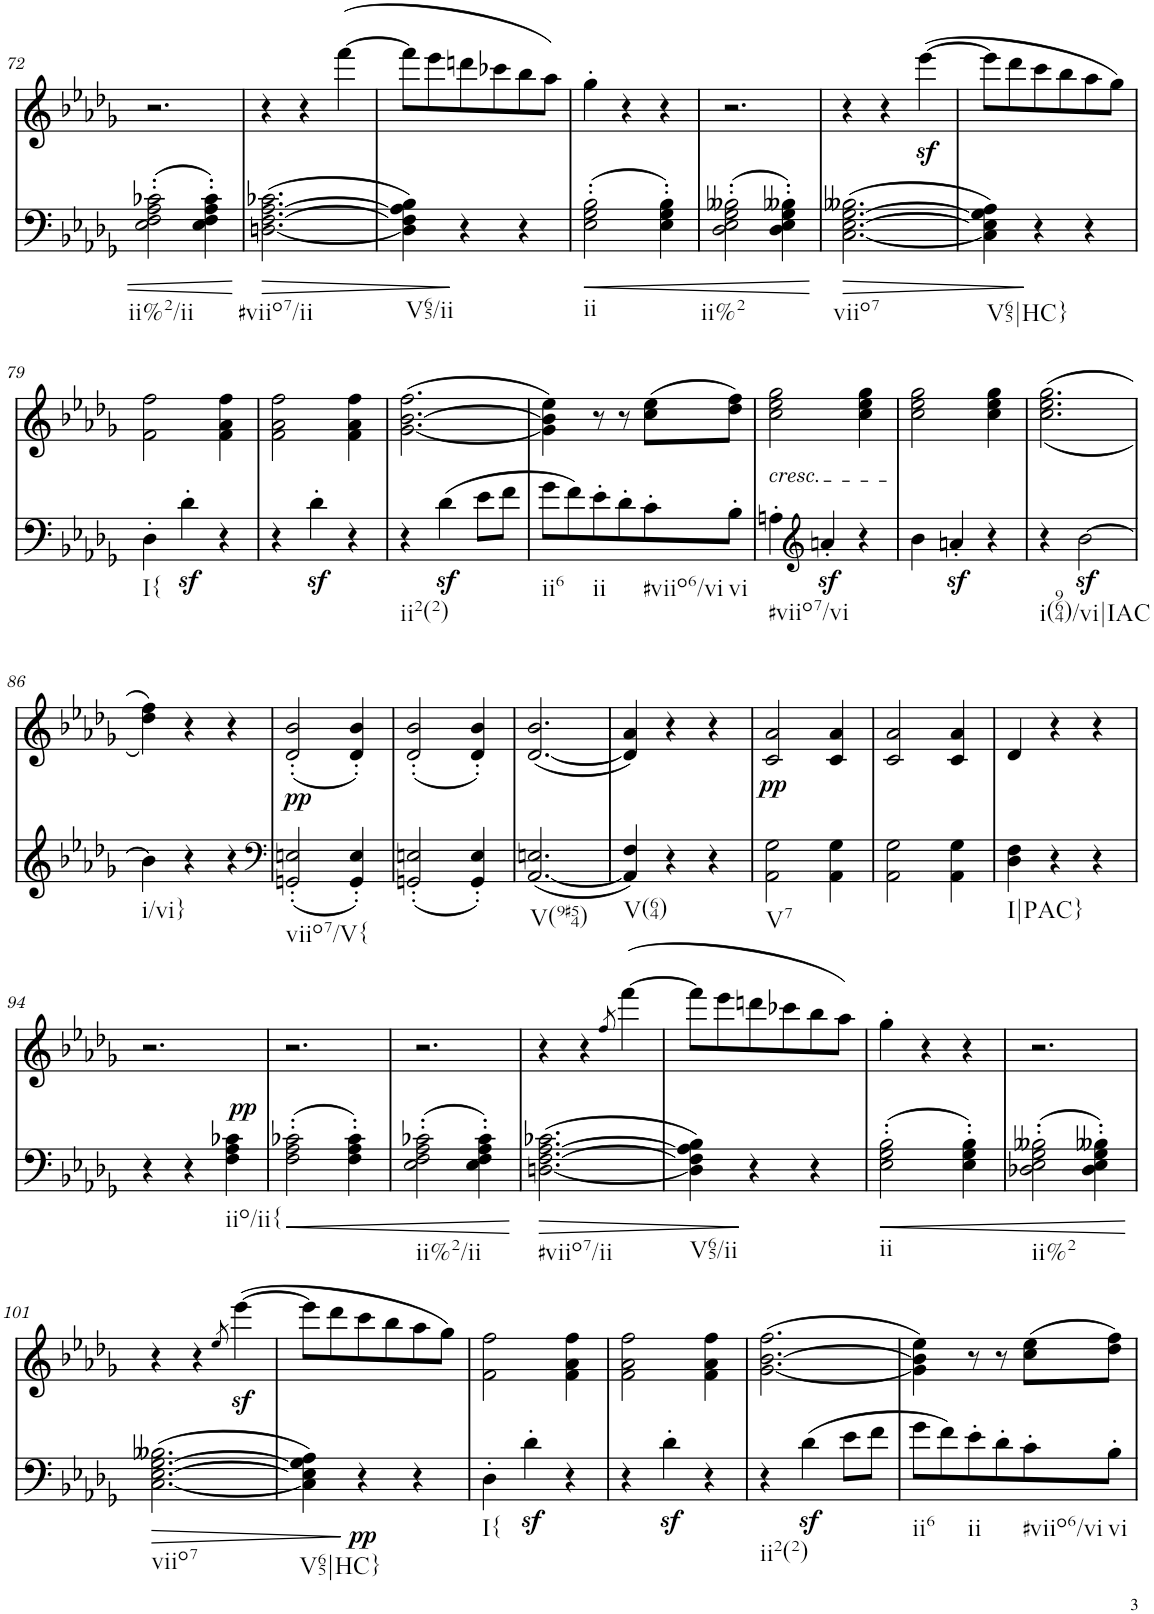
**kern	**text	**dynam	**kern	**text	**dynam
*part2	*part2	*part2	*part1	*part1	*part1
*staff2	*staff2	*staff2	*staff1	*staff1	*staff1
*I"piano	*	*	*I"piano	*	*
*I'Pno	*	*	*I'Pno	*	*
!!LO:PB:g=z
*clefF4	*	*	*clefG2	*	*
*k[b-e-a-d-g-]	*	*	*k[b-e-a-d-g-]	*	*
*M3/4	*	*	*M3/4	*	*
=72	=72	=72	=72	=72	=72
!LO:TX:b:t=ii%2/ii	!	!	!	!	!
(2E-\' 2F\' 2A-\' 2c-X\'	.	.	2.r	.	.
4E-\' 4F\' 4A-\' 4c-\')	.	.	.	.	.
=73	=73	=73	=73	=73	=73
!LO:TX:b:t=#viio7/ii	!	!	!	!	!
!	!LO:LY:b	!LO:HP:b	!	!	!
(>[2.Dn\ [2.F\ [2.A-\ 2.c-X\	>	>	4r	.	.
.	.	.	4r	.	.
.	.	.	([4fff\	.	.
=74	=74	=74	=74	=74	=74
!LO:TX:b:t=V65/ii	!	!	!	!	!
4D\] 4F\] 4A-\] 4B-\)	.	.	8fff\L]	.	.
.	.	.	8eee-\	.	.
4r	.	]	8dddn\	.	.
.	.	.	8ccc-X\	.	.
4r	.	.	8bb-\	.	.
.	.	.	8aa-\J)	.	.
=75	=75	=75	=75	=75	=75
!LO:TX:b:t=ii	!	!	!	!	!
!	!LO:LY:b	!LO:HP:b	!	!	!
(2E-\' 2G-\' 2B-\'	<	<	4gg-'\	.	.
.	.	.	4r	.	.
4E-\' 4G-\' 4B-\')	.	.	4r	.	.
=76	=76	=76	=76	=76	=76
!LO:TX:b:t=ii%2	!	!	!	!	!
(2D-\' 2E-\' 2G-\' 2B--X\'	.	.	2.r	.	.
4D-\' 4E-\' 4G-\' 4B--X\')	.	.	.	.	.
.	.	[	.	.	.
=77	=77	=77	=77	=77	=77
!LO:TX:b:t=viio7	!	!	!	!	!
!	!LO:LY:b	!LO:HP:b	!	!	!
(>[2.C\ [2.E-\ [2.G-\ 2.B--X\	>	>	4r	.	.
.	.	.	4r	.	.
.	.	.	([4eee-z<\	.	.
=78	=78	=78	=78	=78	=78
!LO:TX:b:t=V65|HC}	!	!	!	!	!
4C\] 4E-\] 4G-\] 4A-\)	.	.	8eee-\L]	.	.
.	.	.	8ddd-\	.	.
4r	.	]	8ccc\	.	.
.	.	.	8bb-\	.	.
4r	.	.	8aa-\	.	.
.	.	.	8gg-\J)	.	.
!!LO:LB:g=z
=79	=79	=79	=79	=79	=79
!LO:TX:b:t=I{	!	!	!	!	!
4D-'\	.	.	2f\ 2ff\	.	.
4d-z<'\	.	.	.	.	.
4r	.	.	4f\ 4a-\ 4ff\	.	.
=80	=80	=80	=80	=80	=80
4r	.	.	2f\ 2a-\ 2ff\	.	.
4d-z<'\	.	.	.	.	.
4r	.	.	4f\ 4a-\ 4ff\	.	.
=81	=81	=81	=81	=81	=81
!LO:TX:b:t=ii2(2)	!	!	!	!	!
4r	.	.	(>[2.g-\ [2.b-\ 2.ff\	.	.
(4d-z<\	.	.	.	.	.
8e-\L	.	.	.	.	.
8f\J	.	.	.	.	.
=82	=82	=82	=82	=82	=82
!LO:TX:b:t=ii6	!	!	!	!	!
8g-\L	.	.	4g-\] 4b-\] 4ee-\)	.	.
8f\)	.	.	.	.	.
!LO:TX:b:t=ii	!	!	!	!	!
8e-'\	.	.	8r	.	.
8d-'\	.	.	8r	.	.
!LO:TX:b:t=#viio6/vi	!	!	!	!	!
8c'\	.	.	(8cc\ 8ee-\L	.	.
!LO:TX:b:t=vi	!	!	!	!	!
8B-'\J	.	.	8dd-\ 8ff\J)	.	.
=83	=83	=83	=83	=83	=83
!	!	!	!LO:TX:b:i:t=cresc.	!	!
!LO:TX:b:t=#viio7/vi	!	!	!	!	!
!	!	!	!	!LO:LY:b	!
4An'\	.	.	2cc\ 2ee-\ 2gg-\	<	.
*clefG2	*	*	*	*	*
4anz<'/	.	.	.	.	.
4r	.	.	4cc\ 4ee-\ 4gg-\	.	.
=84	=84	=84	=84	=84	=84
4b-\	.	.	2cc\ 2ee-\ 2gg-\	.	.
4anz<'/	.	.	.	.	.
4r	.	.	4cc\ 4ee-\ 4gg-\	.	.
=85	=85	=85	=85	=85	=85
!LO:TX:b:t=i(964)/vi|IAC	!	!	!	!	!
4r	.	.	(<(2.cc\ 2.ee-\ 2.gg-\	.	.
[2b-z<\	.	.	.	.	.
!!LO:LB:g=z
=86	=86	=86	=86	=86	=86
!LO:TX:b:t=i/vi}	!	!	!	!	!
4b-\]	.	.	4dd-\ 4ff\))	.	.
4r	.	.	4r	.	.
4r	.	.	4r	.	.
=87	=87	=87	=87	=87	=87
*clefF4	*	*	*	*	*
!LO:TX:b:t=viio7/V{	!	!	!	!	!
!	!LO:LY:b	!LO:DY:a	!	!LO:LY:b	!
(2GGn/' 2En/'	pp	pp	(2d-/' 2b-/'	pp	.
4GG/' 4E/')	.	.	4d-/' 4b-/')	.	.
=88	=88	=88	=88	=88	=88
(2GGn/' 2En/'	.	.	(2d-/' 2b-/'	.	.
4GG/' 4E/')	.	.	4d-/' 4b-/')	.	.
=89	=89	=89	=89	=89	=89
!LO:TX:b:t=V(9#54)	!	!	!	!	!
([2.AA-/ 2.En/	.	.	([2.d-/ 2.b-/	.	.
=90	=90	=90	=90	=90	=90
!LO:TX:b:t=V(64)	!	!	!	!	!
4AA-/] 4F/)	.	.	4d-/] 4a-/)	.	.
4r	.	.	4r	.	.
4r	.	.	4r	.	.
=91	=91	=91	=91	=91	=91
!LO:TX:b:t=V7	!	!	!	!	!
!	!LO:LY:b	!	!	!LO:LY:b	!LO:DY:b
2AA-\ 2G-\	pp	.	2c/ 2a-/	pp	pp
4AA-\ 4G-\	.	.	4c/ 4a-/	.	.
=92	=92	=92	=92	=92	=92
2AA-\ 2G-\	.	.	2c/ 2a-/	.	.
4AA-\ 4G-\	.	.	4c/ 4a-/	.	.
=93	=93	=93	=93	=93	=93
!LO:TX:b:t=I|PAC}	!	!	!	!	!
!	!	!	!	!LO:LY:b	!
4D-\ 4F\	.	.	4d-/	pp	.
4r	.	.	4r	.	.
4r	.	.	4r	.	.
!!LO:LB:g=z
=94	=94	=94	=94	=94	=94
4r	.	.	2.r	.	.
4r	.	.	.	.	.
!LO:TX:b:t=iio/ii{	!	!	!	!	!
!	!	!LO:DY:a	!	!	!
4F\ 4A-\ 4c-X\	.	pp	.	.	.
=95	=95	=95	=95	=95	=95
!	!LO:LY:b	!LO:HP:b	!	!	!
(2F\' 2A-\' 2c-X\'	<	<	2.r	.	.
4F\' 4A-\' 4c-\')	.	.	.	.	.
=96	=96	=96	=96	=96	=96
!LO:TX:b:t=ii%2/ii	!	!	!	!	!
(2E-\' 2F\' 2A-\' 2c-X\'	.	.	2.r	.	.
4E-\' 4F\' 4A-\' 4c-\')	.	.	.	.	.
.	.	[	.	.	.
=97	=97	=97	=97	=97	=97
!LO:TX:b:t=#viio7/ii	!	!	!	!	!
!	!LO:LY:b	!LO:HP:b	!	!	!
(>[2.Dn\ [2.F\ [2.A-\ 2.c-X\	>	>	4r	.	.
.	.	.	4r	.	.
.	.	.	8qff/	.	.
.	.	.	([4fff\	.	.
=98	=98	=98	=98	=98	=98
!LO:TX:b:t=V65/ii	!	!	!	!	!
4D\] 4F\] 4A-\] 4B-\)	.	.	8fff\L]	.	.
.	.	.	8eee-\	.	.
4r	.	]	8dddn\	.	.
.	.	.	8ccc-X\	.	.
4r	.	.	8bb-\	.	.
.	.	.	8aa-\J)	.	.
=99	=99	=99	=99	=99	=99
!LO:TX:b:t=ii	!	!	!	!	!
!	!LO:LY:b	!LO:HP:b	!	!	!
(2E-\' 2G-\' 2B-\'	<	<	4gg-'\	.	.
.	.	.	4r	.	.
4E-\' 4G-\' 4B-\')	.	.	4r	.	.
=100	=100	=100	=100	=100	=100
!LO:TX:b:t=ii%2	!	!	!	!	!
(2D-X\' 2E-\' 2G-\' 2B--X\'	.	.	2.r	.	.
4D-\' 4E-\' 4G-\' 4B--X\')	.	.	.	.	.
.	.	[	.	.	.
!!LO:LB:g=z
=101	=101	=101	=101	=101	=101
!LO:TX:b:t=viio7	!	!	!	!	!
!	!LO:LY:b	!LO:HP:b	!	!	!
(>[2.C\ [2.E-\ [2.G-\ 2.B--X\	>	>	4r	.	.
.	.	.	4r	.	.
.	.	.	8qee-/	.	.
.	.	.	([4eee-z<\	.	.
=102	=102	=102	=102	=102	=102
!LO:TX:b:t=V65|HC}	!	!	!	!	!
4C\] 4E-\] 4G-\] 4A-\)	.	.	8eee-\L]	.	.
.	.	.	8ddd-\	.	.
!	!	!LO:DY:n=1:b	!	!	!
4r	.	] pp	8ccc\	.	.
.	.	.	8bb-\	.	.
4r	.	.	8aa-\	.	.
.	.	.	8gg-\J)	.	.
=103	=103	=103	=103	=103	=103
!LO:TX:b:t=I{	!	!	!	!	!
4D-'\	.	.	2f\ 2ff\	.	.
4d-z<'\	.	.	.	.	.
4r	.	.	4f\ 4a-\ 4ff\	.	.
=104	=104	=104	=104	=104	=104
4r	.	.	2f\ 2a-\ 2ff\	.	.
4d-z<'\	.	.	.	.	.
4r	.	.	4f\ 4a-\ 4ff\	.	.
=105	=105	=105	=105	=105	=105
!LO:TX:b:t=ii2(2)	!	!	!	!	!
4r	.	.	(>[2.g-\ [2.b-\ 2.ff\	.	.
(4d-z<\	.	.	.	.	.
8e-\L	.	.	.	.	.
8f\J	.	.	.	.	.
=106	=106	=106	=106	=106	=106
!LO:TX:b:t=ii6	!	!	!	!	!
8g-\L	.	.	4g-\] 4b-\] 4ee-\)	.	.
8f\)	.	.	.	.	.
!LO:TX:b:t=ii	!	!	!	!	!
8e-'\	.	.	8r	.	.
8d-'\	.	.	8r	.	.
!LO:TX:b:t=#viio6/vi	!	!	!	!	!
8c'\	.	.	(8cc\ 8ee-\L	.	.
!LO:TX:b:t=vi	!	!	!	!	!
8B-'\J	.	.	8dd-\ 8ff\J)	.	.
=	=	=	=	=	=
*-	*-	*-	*-	*-	*-
